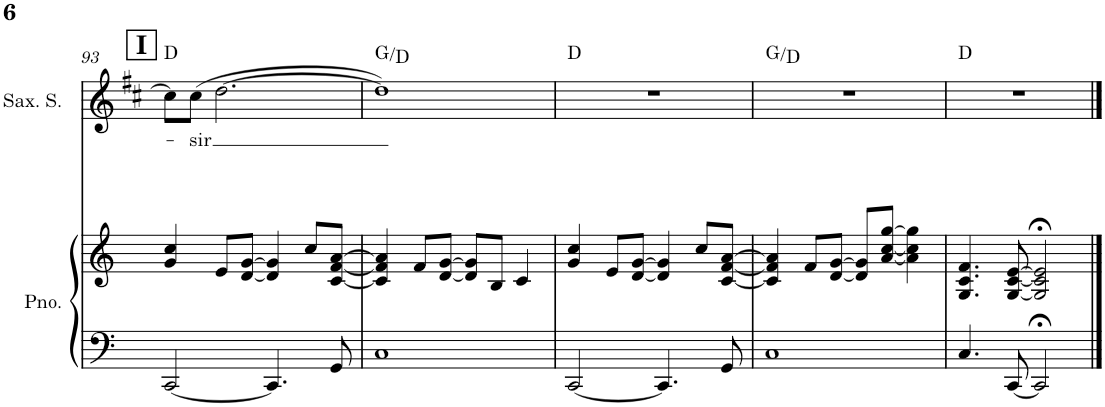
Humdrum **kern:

**kern	**kern	**kern	**text	**harte
*part2	*part2	*part1	*part1	*part1
*staff3	*staff2	*staff1	*staff1	*
*I"Piano	*	*I"Saxophone Soprano	*	*
*I'Pno.	*	*I'Sax. S.	*	*
!!LO:PB:g=z
*clefF4	*clefG2	*clefG2	*	*
*	*	*Trd1c2	*	*
*k[]	*k[]	*k[f#c#]	*	*
*C:	*C:	*D:	*	*
*M4/4	*M4/4	*M4/4	*	*
!!LO:REH:place=s1:a:B:cj:fs=14:t=I
=93	=93	=93	=93	=93
[2CC/	4g/ 4cc/	8cc#\L]	.	D:maj
!	!	!	!LO:LY:b	!
.	.	(8cc#\J	-sir	.
.	8e/L	[2.dd\	.	.
.	[8d/ [8g/J	.	.	.
4.CC/]	4d/] 4g/]	.	.	.
.	8cc/L	.	.	.
8GG/	[8c/ [8f/ [8a/J	.	.	.
=94	=94	=94	=94	=94
1C	4c/] 4f/] 4a/]	1dd])	.	G:maj/5
.	8f/L	.	.	.
.	[8d/ [8g/J	.	.	.
.	8d/] 8g/]L	.	.	.
.	8B/J	.	.	.
.	4c/	.	.	.
=95	=95	=95	=95	=95
[2CC/	4g/ 4cc/	1r	.	D:maj
.	8e/L	.	.	.
.	[8d/ [8g/J	.	.	.
4.CC/]	4d/] 4g/]	.	.	.
.	8cc/L	.	.	.
8GG/	[8c/ [8f/ [8a/J	.	.	.
=96	=96	=96	=96	=96
1C	4c/] 4f/] 4a/]	1r	.	G:maj/5
.	8f/L	.	.	.
.	[8d/ [8g/J	.	.	.
.	8d/] 8g/]L	.	.	.
.	[8a/ [8cc/ [8gg/J	.	.	.
.	4a\] 4cc\] 4gg\]	.	.	.
=97	=97	=97	=97	=97
4.C/	4.G/ 4.c/ 4.f/	1r	.	D:maj
[8CC/	[8G/ [8c/ [8e/	.	.	.
2CC;</]	2G/];< 2c/];< 2e/];<	.	.	.
==	==	==	==	==
*-	*-	*-	*-	*-
